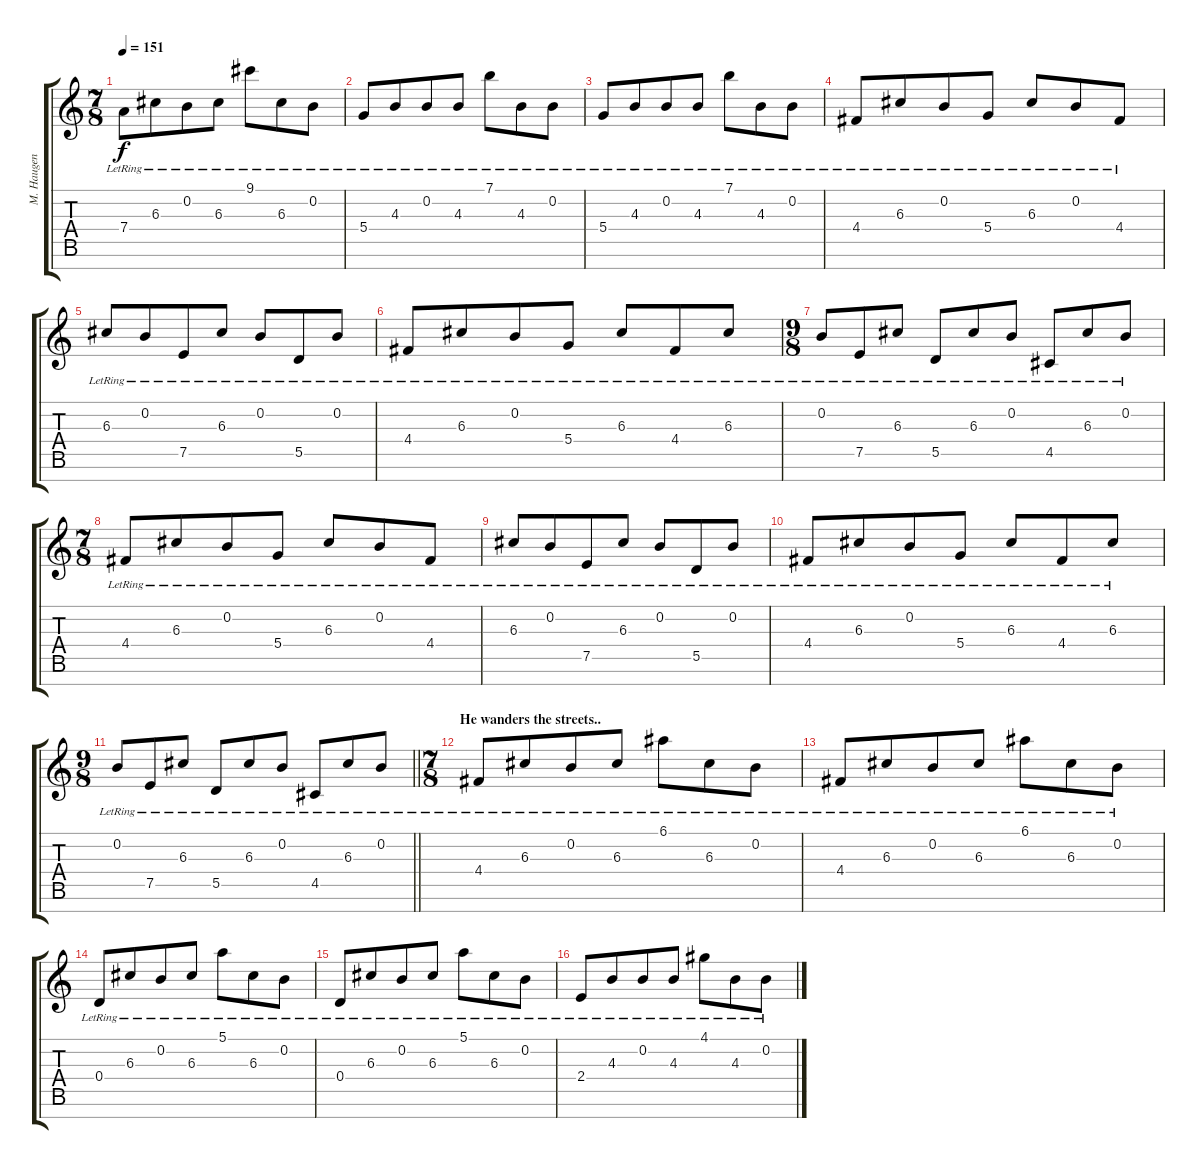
\track ("M. Haugen" "M. Haugen") {instrument distortionguitar}
\staff {score tabs}
\tuning (E4 B3 G3 D3 A2 E2 B1) {hide}
\ts (7 8)
\tempo 151
\clef g2
\ks c
7.4{lr}.8{dy f} 6.3{lr}.8 0.2{lr}.8 6.3{lr}.8 9.1{lr}.8 6.3{lr}.8 0.2{lr}.8 |
5.4{lr}.8 4.3{lr}.8 0.2{lr}.8 4.3{lr}.8 7.1{lr}.8 4.3{lr}.8 0.2{lr}.8 |
5.4{lr}.8 4.3{lr}.8 0.2{lr}.8 4.3{lr}.8 7.1{lr}.8 4.3{lr}.8 0.2{lr}.8 |
4.4{lr}.8 6.3{lr}.8 0.2{lr}.8 5.4{lr}.8 6.3{lr}.8 0.2{lr}.8 4.4{lr}.8 |
6.3{lr}.8 0.2{lr}.8 7.5{lr}.8 6.3{lr}.8 0.2{lr}.8 5.5{lr}.8 0.2{lr}.8 |
4.4{lr}.8 6.3{lr}.8 0.2{lr}.8 5.4{lr}.8 6.3{lr}.8 4.4{lr}.8 6.3{lr}.8 |
\ts (9 8)
0.2{lr}.8 7.5{lr}.8 6.3{lr}.8 5.5{lr}.8 6.3{lr}.8 0.2{lr}.8 4.5{lr}.8 6.3{lr}.8 0.2{lr}.8 |
\ts (7 8)
4.4{lr}.8 6.3{lr}.8 0.2{lr}.8 5.4{lr}.8 6.3{lr}.8 0.2{lr}.8 4.4{lr}.8 |
6.3{lr}.8 0.2{lr}.8 7.5{lr}.8 6.3{lr}.8 0.2{lr}.8 5.5{lr}.8 0.2{lr}.8 |
4.4{lr}.8 6.3{lr}.8 0.2{lr}.8 5.4{lr}.8 6.3{lr}.8 4.4{lr}.8 6.3{lr}.8 |
\ts (9 8)
\barLineRight lightlight
0.2{lr}.8 7.5{lr}.8 6.3{lr}.8 5.5{lr}.8 6.3{lr}.8 0.2{lr}.8 4.5{lr}.8 6.3{lr}.8 0.2{lr}.8 |
\ts (7 8)
\section ("" "He wanders the streets..")
4.4{lr}.8 6.3{lr}.8 0.2{lr}.8 6.3{lr}.8 6.1{lr}.8 6.3{lr}.8 0.2{lr}.8 |
4.4{lr}.8 6.3{lr}.8 0.2{lr}.8 6.3{lr}.8 6.1{lr}.8 6.3{lr}.8 0.2{lr}.8 |
0.4{lr}.8 6.3{lr}.8 0.2{lr}.8 6.3{lr}.8 5.1{lr}.8 6.3{lr}.8 0.2{lr}.8 |
0.4{lr}.8 6.3{lr}.8 0.2{lr}.8 6.3{lr}.8 5.1{lr}.8 6.3{lr}.8 0.2{lr}.8 |
2.4{lr}.8 4.3{lr}.8 0.2{lr}.8 4.3{lr}.8 4.1{lr}.8 4.3{lr}.8 0.2{lr}.8
